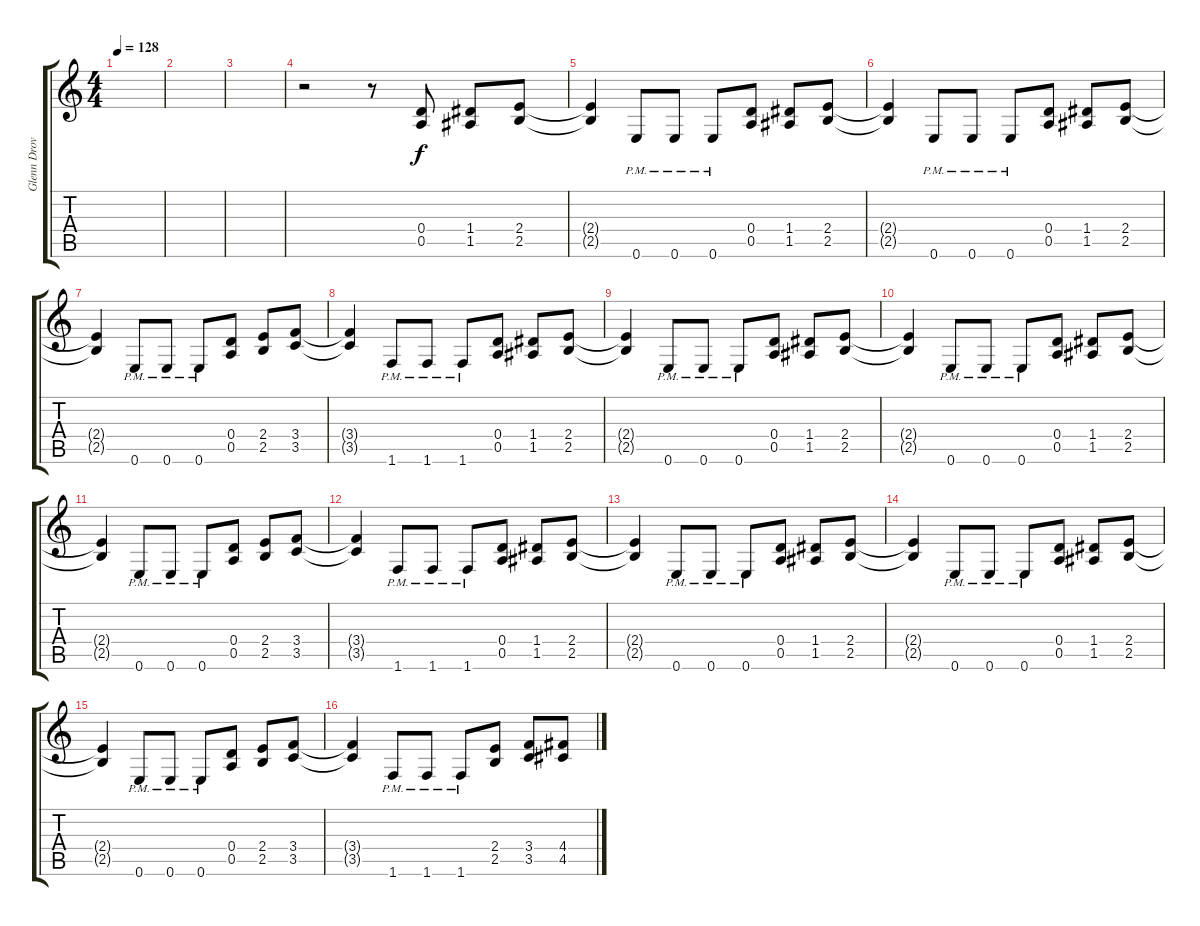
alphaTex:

\track ("Glenn Drover" "Glenn Drov") {instrument distortionguitar}
\staff {score tabs}
\tuning (E4 B3 G3 D3 A2 E2) {hide}
\ts (4 4)
\tempo 128
\clef g2
\ks c
|
|
|
r.2 r.8 (0.4 0.5).8 (1.4 1.5).8 (2.4 2.5).8 |
(2.4{t} 2.5{t}).4 0.6{pm}.8 0.6{pm}.8 0.6{pm}.8 (0.4 0.5).8 (1.4 1.5).8 (2.4 2.5).8 |
(2.4{t} 2.5{t}).4 0.6{pm}.8 0.6{pm}.8 0.6{pm}.8 (0.4 0.5).8 (1.4 1.5).8 (2.4 2.5).8 |
(2.4{t} 2.5{t}).4 0.6{pm}.8 0.6{pm}.8 0.6{pm}.8 (0.4 0.5).8 (2.4 2.5).8 (3.4 3.5).8 |
(3.4{t} 3.5{t}).4 1.6{pm}.8 1.6{pm}.8 1.6{pm}.8 (0.4 0.5).8 (1.4 1.5).8 (2.4 2.5).8 |
(2.4{t} 2.5{t}).4 0.6{pm}.8 0.6{pm}.8 0.6{pm}.8 (0.4 0.5).8 (1.4 1.5).8 (2.4 2.5).8 |
(2.4{t} 2.5{t}).4 0.6{pm}.8 0.6{pm}.8 0.6{pm}.8 (0.4 0.5).8 (1.4 1.5).8 (2.4 2.5).8 |
(2.4{t} 2.5{t}).4 0.6{pm}.8 0.6{pm}.8 0.6{pm}.8 (0.4 0.5).8 (2.4 2.5).8 (3.4 3.5).8 |
(3.4{t} 3.5{t}).4 1.6{pm}.8 1.6{pm}.8 1.6{pm}.8 (0.4 0.5).8 (1.4 1.5).8 (2.4 2.5).8 |
(2.4{t} 2.5{t}).4 0.6{pm}.8 0.6{pm}.8 0.6{pm}.8 (0.4 0.5).8 (1.4 1.5).8 (2.4 2.5).8 |
(2.4{t} 2.5{t}).4 0.6{pm}.8 0.6{pm}.8 0.6{pm}.8 (0.4 0.5).8 (1.4 1.5).8 (2.4 2.5).8 |
(2.4{t} 2.5{t}).4 0.6{pm}.8 0.6{pm}.8 0.6{pm}.8 (0.4 0.5).8 (2.4 2.5).8 (3.4 3.5).8 |
(3.4{t} 3.5{t}).4 1.6{pm}.8 1.6{pm}.8 1.6{pm}.8 (2.4 2.5).8 (3.4 3.5).8 (4.4 4.5).8
